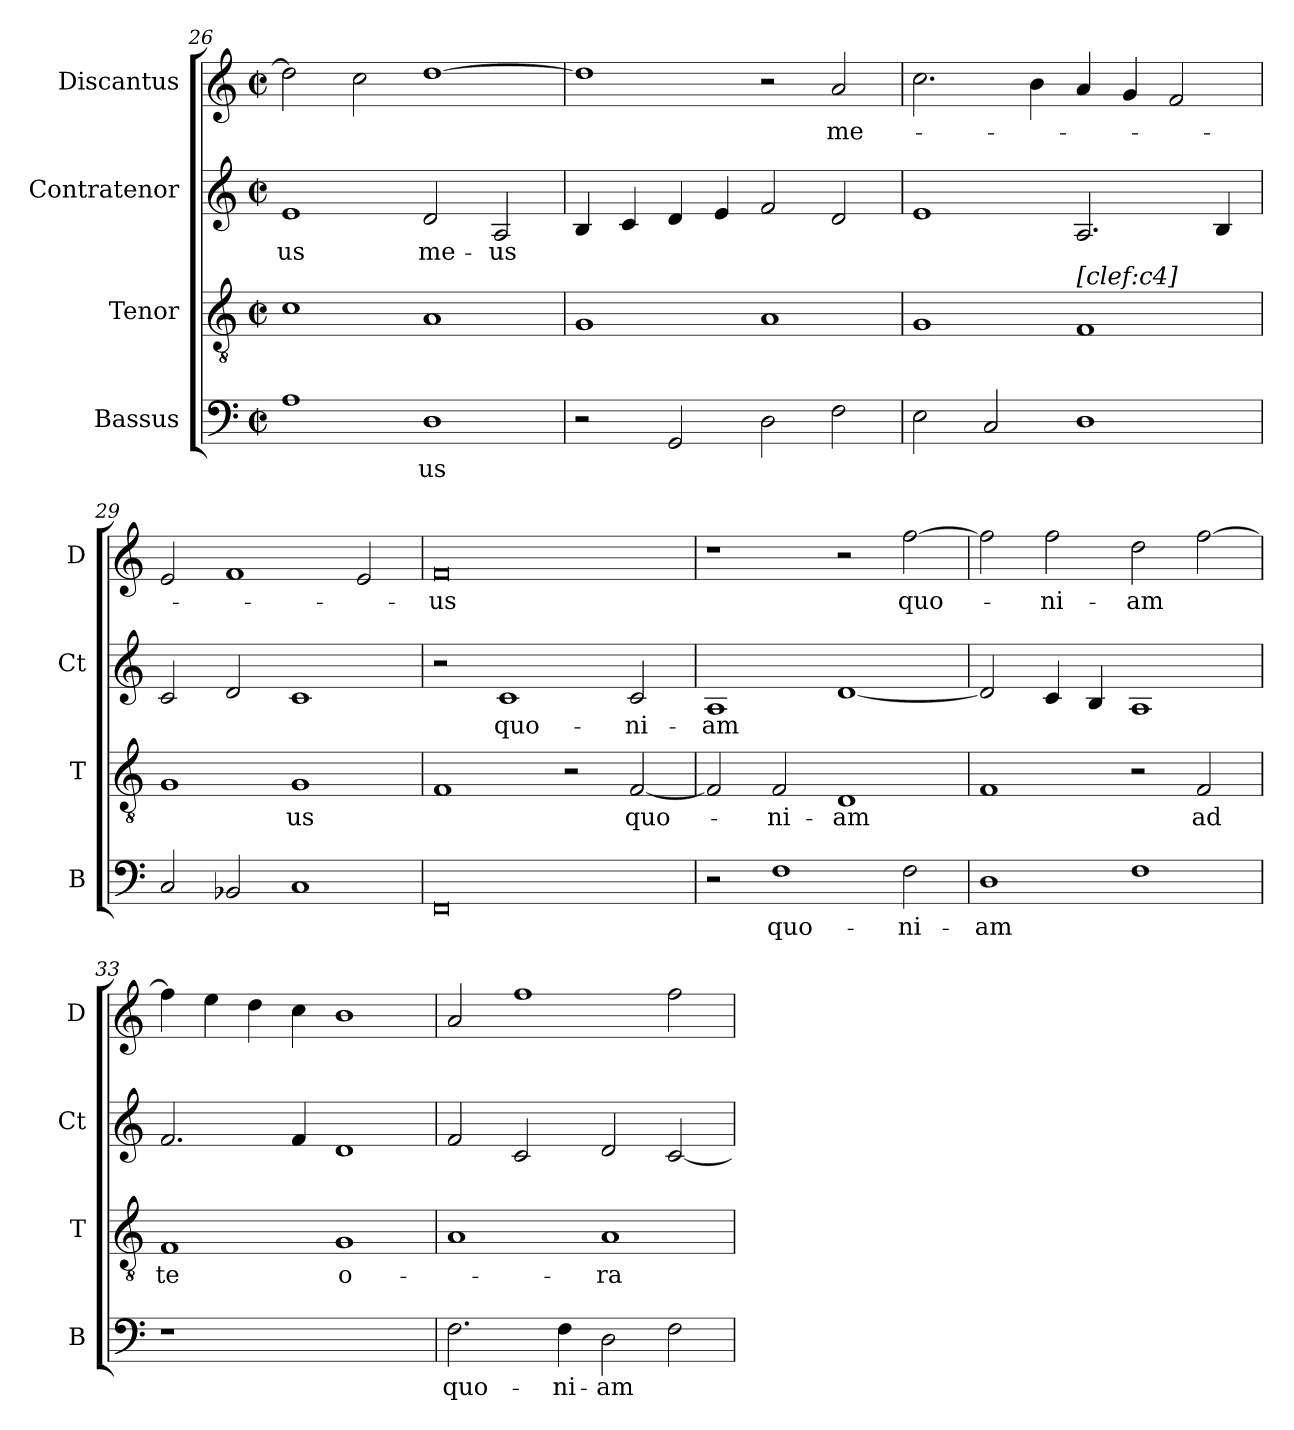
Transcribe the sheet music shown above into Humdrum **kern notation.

**kern	**text	**kern	**text	**kern	**text	**kern	**text
*part4	*part4	*part3	*part3	*part2	*part2	*part1	*part1
*staff4	*staff4	*staff3	*staff3	*staff2	*staff2	*staff1	*staff1
*I"Bassus	*	*I"Tenor	*	*I"Contratenor	*	*I"Discantus	*
*I'B	*	*I'T	*	*I'Ct	*	*I'D	*
*clefF4	*	*clefGv2	*	*clefG2	*	*clefG2	*
*k[]	*	*k[]	*	*k[]	*	*k[]	*
*C:	*	*C:	*	*C:	*	*C:	*
*M2/2	*	*M2/2	*	*M2/2	*	*M2/2	*
*met(c|)	*	*met(c|)	*	*met(c|)	*	*met(c|)	*
=26	=26	=26	=26	=26	=26	=26	=26
!	!	!	!	!	!LO:LY:b	!	!
1A	.	1c	.	1e	-us	2dd\]	.
.	.	.	.	.	.	2cc\	.
!	!LO:LY:b	!	!	!	!LO:LY:b	!	!
1D	-us	1A	.	2d/	me-	[1dd	.
!	!	!	!	!	!LO:LY:b	!	!
.	.	.	.	2A/	-us	.	.
=27	=27	=27	=27	=27	=27	=27	=27
2r	.	1G	.	4B/	.	1dd]	.
.	.	.	.	4c/	.	.	.
2GG/	.	.	.	4d/	.	.	.
.	.	.	.	4e/	.	.	.
2D\	.	1A	.	2f/	.	2r	.
!	!	!	!	!	!	!	!LO:LY:b
2F\	.	.	.	2d/	.	2a/	me-
=28	=28	=28	=28	=28	=28	=28	=28
2E\	.	1G	.	1e	.	2.cc\	.
2C/	.	.	.	.	.	.	.
.	.	.	.	.	.	4b\	.
!	!	!LO:TX:a:t=[clef&colon;c4]	!	!	!	!	!
1D	.	1F	.	2.A/	.	4a/	.
.	.	.	.	.	.	4g/	.
.	.	.	.	.	.	2f/	.
.	.	.	.	4B/	.	.	.
=29	=29	=29	=29	=29	=29	=29	=29
2C/	.	1G	.	2c/	.	2e/	.
2BB-X/	.	.	.	2d/	.	1f	.
!	!	!	!LO:LY:b	!	!	!	!
1C	.	1G	-us	1c	.	.	.
.	.	.	.	.	.	2e/	.
=30	=30	=30	=30	=30	=30	=30	=30
!	!	!	!	!	!	!	!LO:LY:b
0FF	.	1F	.	2r	.	0f	-us
!	!	!	!	!	!LO:LY:b	!	!
.	.	.	.	1c	quo-	.	.
.	.	2r	.	.	.	.	.
!	!	!	!LO:LY:b	!	!LO:LY:b	!	!
.	.	[2F/	quo-	2c/	-ni-	.	.
!!LO:LB:g=z
=31	=31	=31	=31	=31	=31	=31	=31
!	!	!	!	!	!LO:LY:b	!	!
2r	.	2F/]	.	1A	-am	1r	.
!	!LO:LY:b	!	!LO:LY:b	!	!	!	!
1F	quo-	2F/	-ni-	.	.	.	.
!	!	!	!LO:LY:b	!	!	!	!
.	.	1D	-am	[1d	.	2r	.
!	!LO:LY:b	!	!	!	!	!	!LO:LY:b
2F\	-ni-	.	.	.	.	[2ff\	quo-
=32	=32	=32	=32	=32	=32	=32	=32
!	!LO:LY:b	!	!	!	!	!	!
1D	-am	1F	.	2d/]	.	2ff\]	.
!	!	!	!	!	!	!	!LO:LY:b
.	.	.	.	4c/	.	2ff\	-ni-
.	.	.	.	4B/	.	.	.
!	!	!	!	!	!	!	!LO:LY:b
1F	.	2r	.	1A	.	2dd\	-am
!	!	!	!LO:LY:b	!	!	!	!
.	.	2F/	ad	.	.	[2ff\	.
=33	=33	=33	=33	=33	=33	=33	=33
!	!	!	!LO:LY:b	!	!	!	!
1r	.	1F	te	2.f/	.	4ff\]	.
.	.	.	.	.	.	4ee\	.
.	.	.	.	.	.	4dd\	.
.	.	.	.	4f/	.	4cc\	.
!	!	!	!LO:LY:b	!	!	!	!
1ryy	.	1G	o-	1d	.	1b	.
=34	=34	=34	=34	=34	=34	=34	=34
!	!LO:LY:b	!	!	!	!	!	!
2.F\	quo-	1A	.	2f/	.	2a/	.
.	.	.	.	2c/	.	1ff	.
!	!LO:LY:b	!	!	!	!	!	!
4F\	-ni-	.	.	.	.	.	.
!	!LO:LY:b	!	!LO:LY:b	!	!	!	!
2D\	-am	1A	-ra-	2d/	.	.	.
2F\	.	.	.	[2c/	.	2ff\	.
=	=	=	=	=	=	=	=
*-	*-	*-	*-	*-	*-	*-	*-
